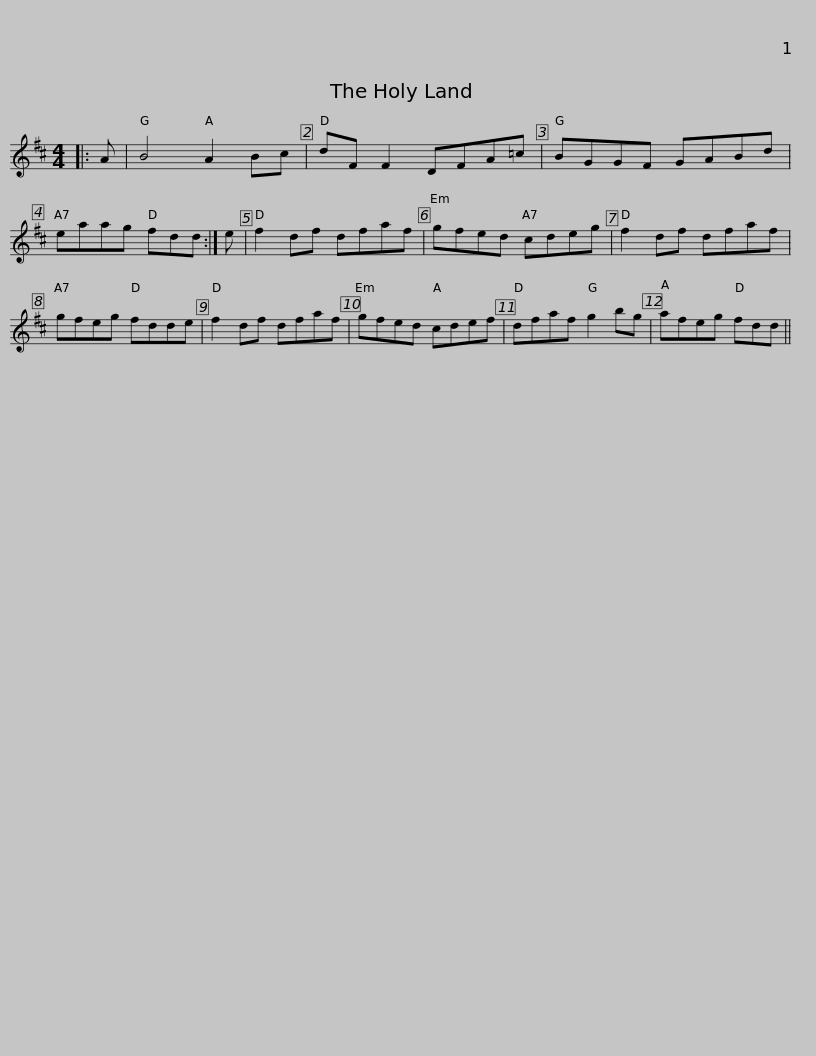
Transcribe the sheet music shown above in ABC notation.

X:1
L:1/8
M:4/4
I:linebreak $
K:D
V:1 treble
V:1
|: A | B4 A2 Bc | dF F2 DFA=c | BGGF GABd | eaag fdd :| %5
 e | f2 df dfaf |$ gfed cdeg | f2 df dfaf | gfeg fdde | %10
 f2 df dfaf | gfed cdef | dfaf g2 bg |$ afeg fdd || %14
